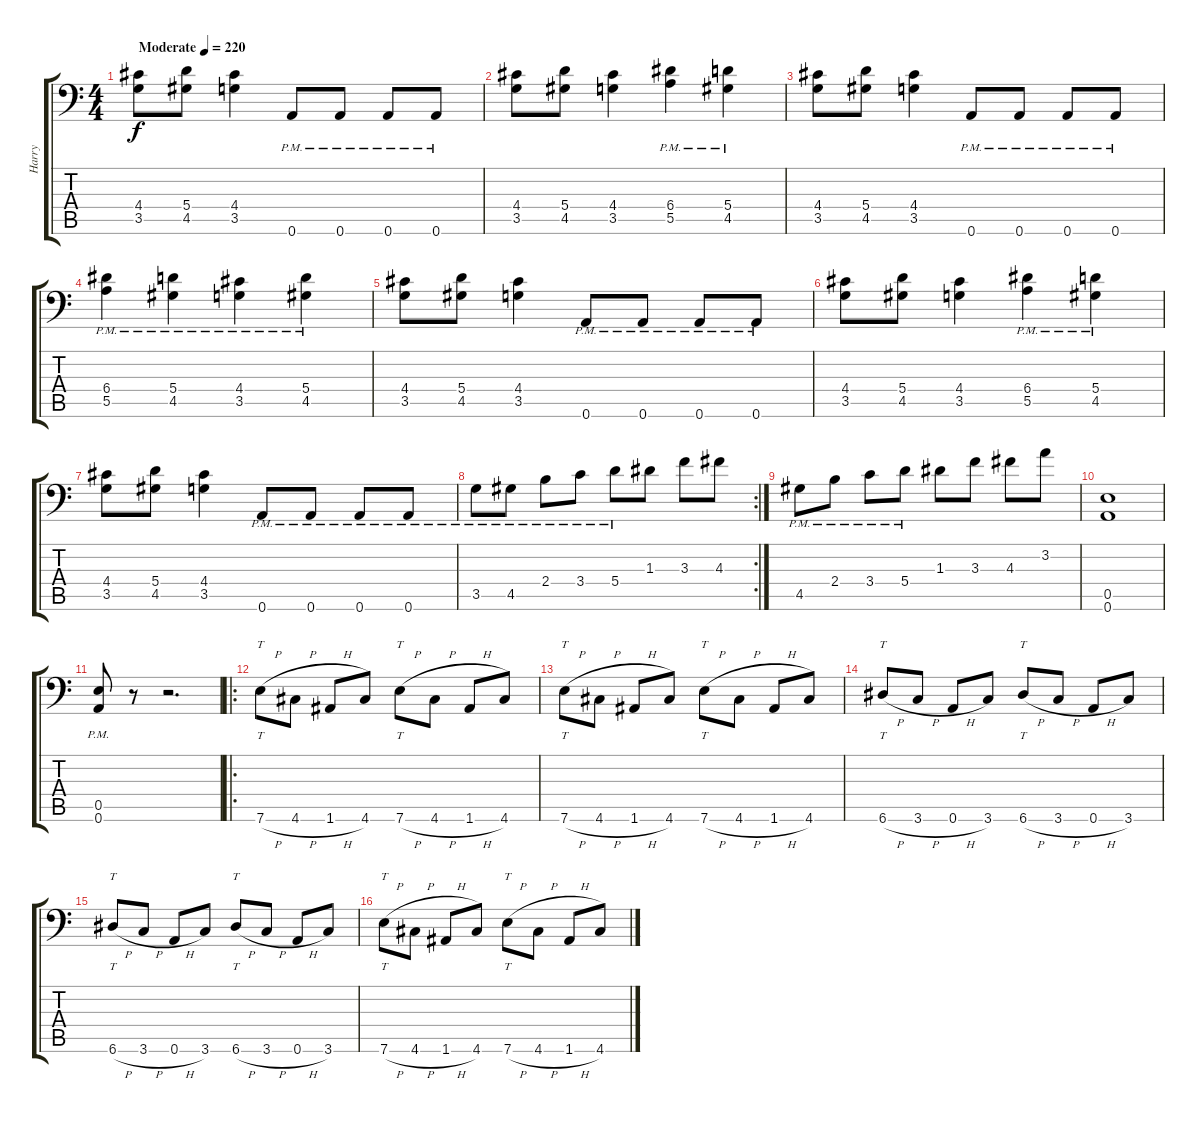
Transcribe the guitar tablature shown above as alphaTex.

\track ("Harry" "Harry") {instrument distortionguitar}
\staff {score tabs}
\tuning (B3 Gb3 D3 A2 E2 A1) {hide}
\ts (4 4)
\tempo (220 "Moderate")
\clef f4
\ks c
(4.4 3.5).8{dy f instrument distortionguitar} (5.4 4.5).8 (4.4 3.5).4 0.6{pm}.8 0.6{pm}.8 0.6{pm}.8 0.6{pm}.8 |
(4.4 3.5).8 (5.4 4.5).8 (4.4 3.5).4 (6.4{pm} 5.5{pm}).4 (5.4{pm} 4.5{pm}).4 |
(4.4 3.5).8 (5.4 4.5).8 (4.4 3.5).4 0.6{pm}.8 0.6{pm}.8 0.6{pm}.8 0.6{pm}.8 |
(6.4{pm} 5.5{pm}).4 (5.4{pm} 4.5{pm}).4 (4.4{pm} 3.5{pm}).4 (5.4{pm} 4.5{pm}).4 |
(4.4 3.5).8 (5.4 4.5).8 (4.4 3.5).4 0.6{pm}.8 0.6{pm}.8 0.6{pm}.8 0.6{pm}.8 |
(4.4 3.5).8 (5.4 4.5).8 (4.4 3.5).4 (6.4{pm} 5.5{pm}).4 (5.4{pm} 4.5{pm}).4 |
(4.4 3.5).8 (5.4 4.5).8 (4.4 3.5).4 0.6{pm}.8 0.6{pm}.8 0.6{pm}.8 0.6{pm}.8 |
\rc 2
3.5{pm}.8 4.5{pm}.8 2.4{pm}.8 3.4{pm}.8 5.4{pm}.8 1.3.8 3.3.8 4.3.8 |
4.5{pm}.8 2.4{pm}.8 3.4{pm}.8 5.4{pm}.8 1.3.8 3.3.8 4.3.8 3.2.8 |
(0.5 0.6).1 |
(0.5 0.6{pm}).8 r.8 r.2{d} |
\ro
7.6{h}.8{tt} 4.6{h}.8 1.6{h}.8 4.6.8 7.6{h}.8{tt} 4.6{h}.8 1.6{h}.8 4.6.8 |
7.6{h}.8{tt} 4.6{h}.8 1.6{h}.8 4.6.8 7.6{h}.8{tt} 4.6{h}.8 1.6{h}.8 4.6.8 |
6.6{h}.8{tt} 3.6{h}.8 0.6{h}.8 3.6.8 6.6{h}.8{tt} 3.6{h}.8 0.6{h}.8 3.6.8 |
6.6{h}.8{tt} 3.6{h}.8 0.6{h}.8 3.6.8 6.6{h}.8{tt} 3.6{h}.8 0.6{h}.8 3.6.8 |
7.6{h}.8{tt} 4.6{h}.8 1.6{h}.8 4.6.8 7.6{h}.8{tt} 4.6{h}.8 1.6{h}.8 4.6.8
